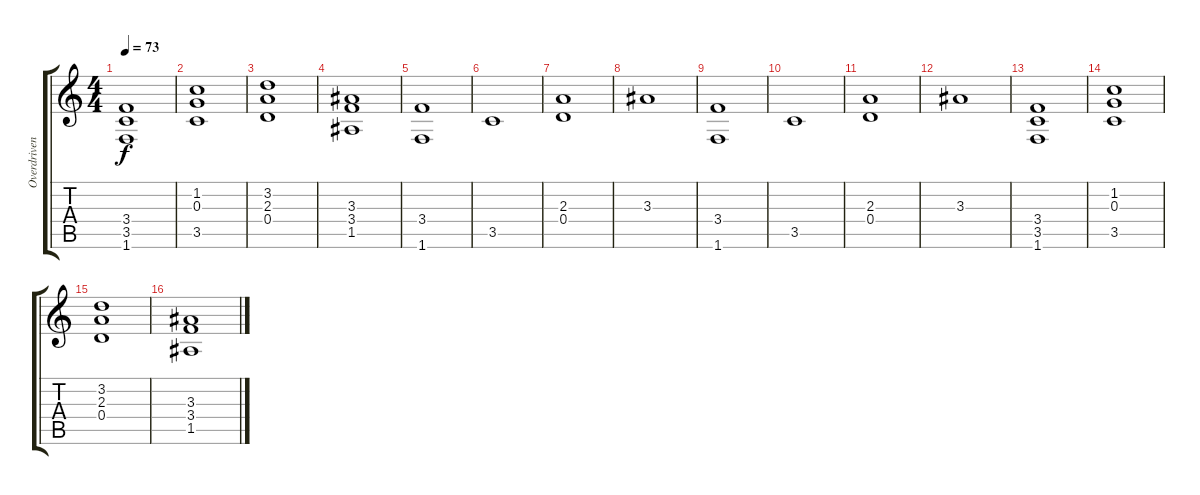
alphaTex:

\track ("Overdriven Guitar/Rythm" "Overdriven") {instrument overdrivenguitar}
\staff {score tabs}
\tuning (E4 B3 G3 D3 A2 E2) {hide}
\ts (4 4)
\tempo 73
\clef g2
\ks c
(3.4 3.5 1.6).1{dy f} |
(1.2 0.3 3.5).1 |
(3.2 2.3 0.4).1 |
(3.3 3.4 1.5).1 |
(3.4 1.6).1 |
3.5.1 |
(2.3 0.4).1 |
3.3.1 |
(3.4 1.6).1 |
3.5.1 |
(2.3 0.4).1 |
3.3.1 |
(3.4 3.5 1.6).1{volume 16 instrument overdrivenguitar} |
(1.2 0.3 3.5).1 |
(3.2 2.3 0.4).1 |
(3.3 3.4 1.5).1
